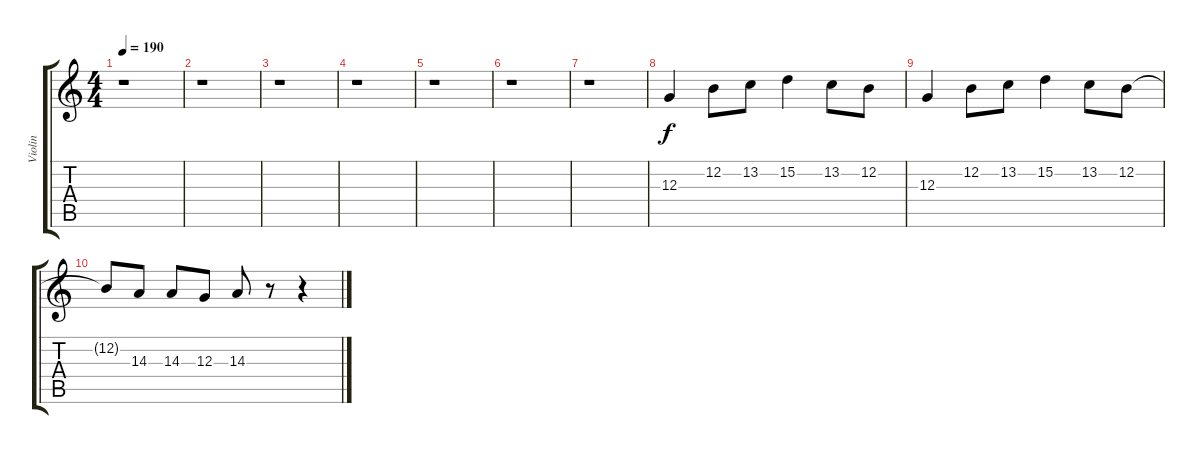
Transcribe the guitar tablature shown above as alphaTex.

\track ("Violin" "Violin") {instrument violin}
\staff {score tabs}
\tuning (E4 B3 G3 D3 A2 E2) {hide}
\ts (4 4)
\tempo 190
\clef g2
\ks c
r.1{dy f} |
r.1 |
r.1 |
r.1 |
r.1 |
r.1 |
r.1 |
12.3.4 12.2.8 13.2.8 15.2.4 13.2.8 12.2.8 |
12.3.4 12.2.8 13.2.8 15.2.4 13.2.8 12.2.8 |
12.2{t}.8 14.3.8 14.3.8 12.3.8 14.3.8 r.8 r.4
